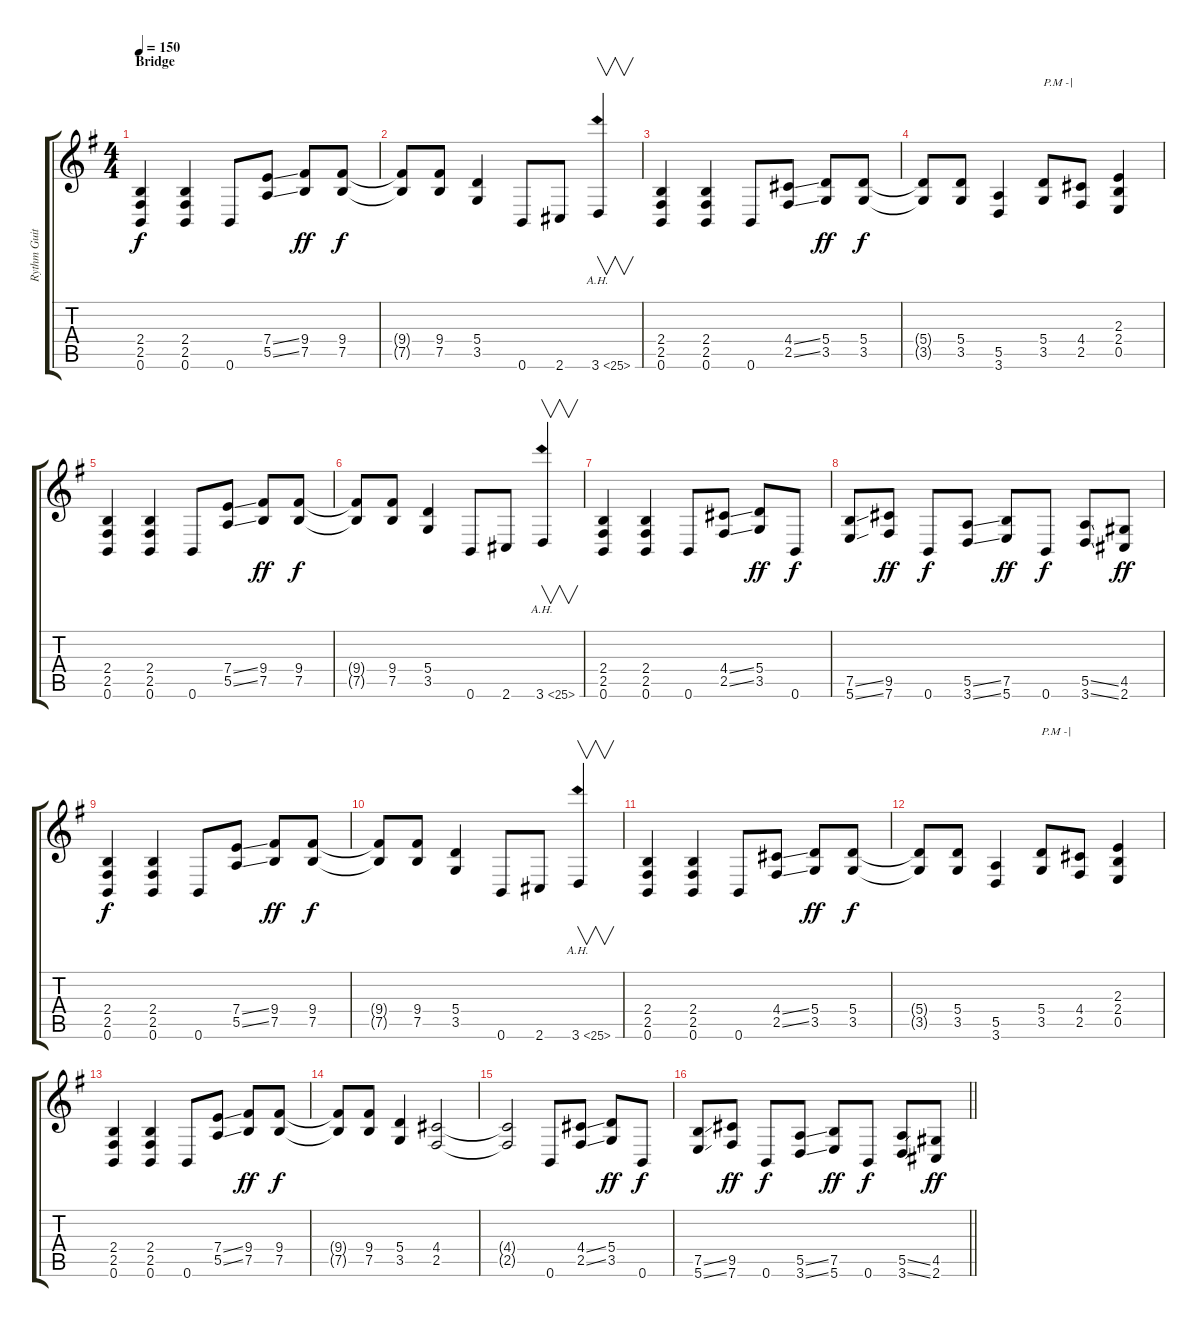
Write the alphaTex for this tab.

\track ("Rythm Guitar 1" "Rythm Guit") {instrument distortionguitar}
\staff {score tabs}
\tuning (B3 Gb3 D3 A2 E2 B1) {hide}
\ts (4 4)
\section ("" "Bridge")
\tempo 150
\clef g2
\ks g
(2.4 2.5 0.6).4{dy f} (2.4 2.5 0.6).4 0.6.8 (7.4{ss} 5.5{ss}).8 (9.4 7.5).8{dy ff} (9.4 7.5).8{dy f} |
(9.4{t} 7.5{t}).8 (9.4 7.5).8 (5.4 3.5).4 0.6.8 2.6.8 3.6{ah 22}.4{v} |
(2.4 2.5 0.6).4 (2.4 2.5 0.6).4 0.6.8 (4.4{ss} 2.5{ss}).8 (5.4 3.5).8{dy ff} (5.4 3.5).8{dy f} |
(5.4{t} 3.5{t}).8 (5.4 3.5).8 (5.5 3.6).4 (5.4 3.5).8{txt "P.M -|"} (4.4 2.5).8 (2.3 2.4 0.5).4 |
(2.4 2.5 0.6).4 (2.4 2.5 0.6).4 0.6.8 (7.4{ss} 5.5{ss}).8 (9.4 7.5).8{dy ff} (9.4 7.5).8{dy f} |
(9.4{t} 7.5{t}).8 (9.4 7.5).8 (5.4 3.5).4 0.6.8 2.6.8 3.6{ah 22}.4{v} |
(2.4 2.5 0.6).4 (2.4 2.5 0.6).4 0.6.8 (4.4{ss} 2.5{ss}).8 (5.4 3.5).8{dy ff} 0.6.8{dy f} |
(7.5{ss} 5.6{ss}).8 (9.5 7.6).8{dy ff} 0.6.8{dy f} (5.5{ss} 3.6{ss}).8 (7.5 5.6).8{dy ff} 0.6.8{dy f} (5.5{ss} 3.6{ss}).8 (4.5 2.6).8{dy ff} |
(2.4 2.5 0.6).4{dy f} (2.4 2.5 0.6).4 0.6.8 (7.4{ss} 5.5{ss}).8 (9.4 7.5).8{dy ff} (9.4 7.5).8{dy f} |
(9.4{t} 7.5{t}).8 (9.4 7.5).8 (5.4 3.5).4 0.6.8 2.6.8 3.6{ah 22}.4{v} |
(2.4 2.5 0.6).4 (2.4 2.5 0.6).4 0.6.8 (4.4{ss} 2.5{ss}).8 (5.4 3.5).8{dy ff} (5.4 3.5).8{dy f} |
(5.4{t} 3.5{t}).8 (5.4 3.5).8 (5.5 3.6).4 (5.4 3.5).8{txt "P.M -|"} (4.4 2.5).8 (2.3 2.4 0.5).4 |
(2.4 2.5 0.6).4 (2.4 2.5 0.6).4 0.6.8 (7.4{ss} 5.5{ss}).8 (9.4 7.5).8{dy ff} (9.4 7.5).8{dy f} |
(9.4{t} 7.5{t}).8 (9.4 7.5).8 (5.4 3.5).4 (4.4 2.5).2 |
(4.4{t} 2.5{t}).2 0.6.8 (4.4{ss} 2.5{ss}).8 (5.4 3.5).8{dy ff} 0.6.8{dy f} |
\barLineRight lightlight
(7.5{ss} 5.6{ss}).8 (9.5 7.6).8{dy ff} 0.6.8{dy f} (5.5{ss} 3.6{ss}).8 (7.5 5.6).8{dy ff} 0.6.8{dy f} (5.5{ss} 3.6{ss}).8 (4.5 2.6).8{dy ff}
